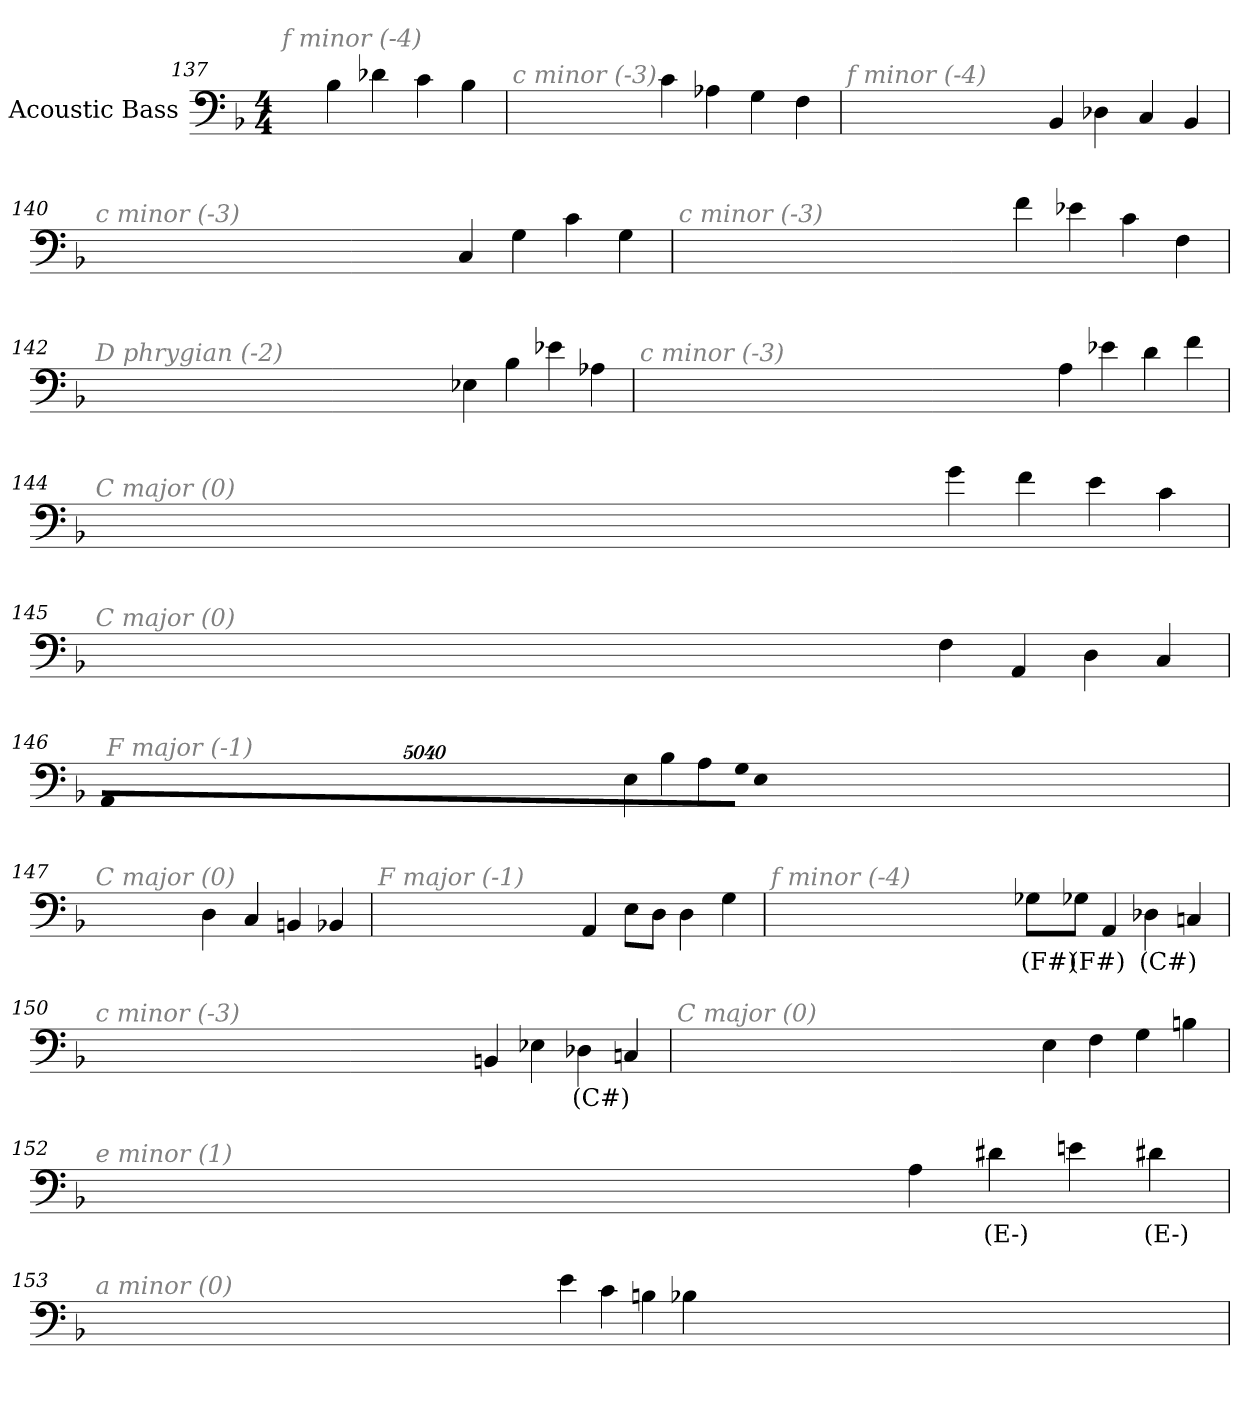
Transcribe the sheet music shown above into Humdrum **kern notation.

**kern	**text
*part1	*part1
*staff1	*staff1
*I"Acoustic Bass	*
*clefF4	*
*ITrd7c12	*
*k[b-]	*
*F:	*
*M4/4	*
=137	=137
!LO:TX:i:color=#808080:t=f minor (-4)	!
4BB-	.
4D-X	.
4C	.
4BB-	.
=138	=138
!LO:TX:i:color=#808080:t=c minor (-3)	!
4C	.
4AA-X	.
4GG	.
4FF	.
=139	=139
!LO:TX:i:color=#808080:t=f minor (-4)	!
4BBB-	.
4DD-X	.
4CC	.
4BBB-	.
=140	=140
!LO:TX:i:color=#808080:t=c minor (-3)	!
4CC	.
4GG	.
4C	.
4GG	.
=141	=141
!LO:TX:i:color=#808080:t=c minor (-3)	!
4F	.
4E-X	.
4C	.
4FF	.
=142	=142
!LO:TX:i:color=#808080:t=D phrygian (-2)	!
4EE-X	.
4BB-	.
4E-X	.
4AA-X	.
=143	=143
!LO:TX:i:color=#808080:t=c minor (-3)	!
4AA	.
4E-X	.
4D	.
4F	.
=144	=144
!LO:TX:i:color=#808080:t=C major (0)	!
4G	.
4F	.
4E	.
4C	.
=145	=145
!LO:TX:i:color=#808080:t=C major (0)	!
4FF	.
4AAA	.
4DD	.
4CC	.
=146	=146
!LO:TX:i:color=#808080:t=F major (-1)	!
4EE	.
4BB-	.
4AA	.
!LO:N:vis=8	!
40320%3347GGL	.
!LO:N:vis=8	!
40320%3347EE	.
!LO:N:vis=8	!
40320%3347AAAJ	.
=147	=147
!LO:TX:i:color=#808080:t=C major (0)	!
4DD	.
4CC	.
4BBBn	.
4BBB-X	.
=148	=148
!LO:TX:i:color=#808080:t=F major (-1)	!
4AAA	.
8EEL	.
8DDJ	.
4DD	.
4GG	.
=149	=149
!LO:TX:i:color=#808080:t=f minor (-4)	!
8GG-XiL	(F#)
8GG-XiJ	(F#)
4AAA	.
4DD-Xi	(C#)
4CCn	.
=150	=150
!LO:TX:i:color=#808080:t=c minor (-3)	!
4BBBn	.
4EE-X	.
4DD-Xi	(C#)
4CCn	.
=151	=151
!LO:TX:i:color=#808080:t=C major (0)	!
4EE	.
4FF	.
4GG	.
4BBn	.
=152	=152
!LO:TX:i:color=#808080:t=e minor (1)	!
4AA	.
4D#Xi	(E-)
4En	.
4D#Xi	(E-)
=153	=153
!LO:TX:i:color=#808080:t=a minor (0)	!
4E	.
4C	.
4BBn	.
4BB-X	.
=	=
*-	*-
